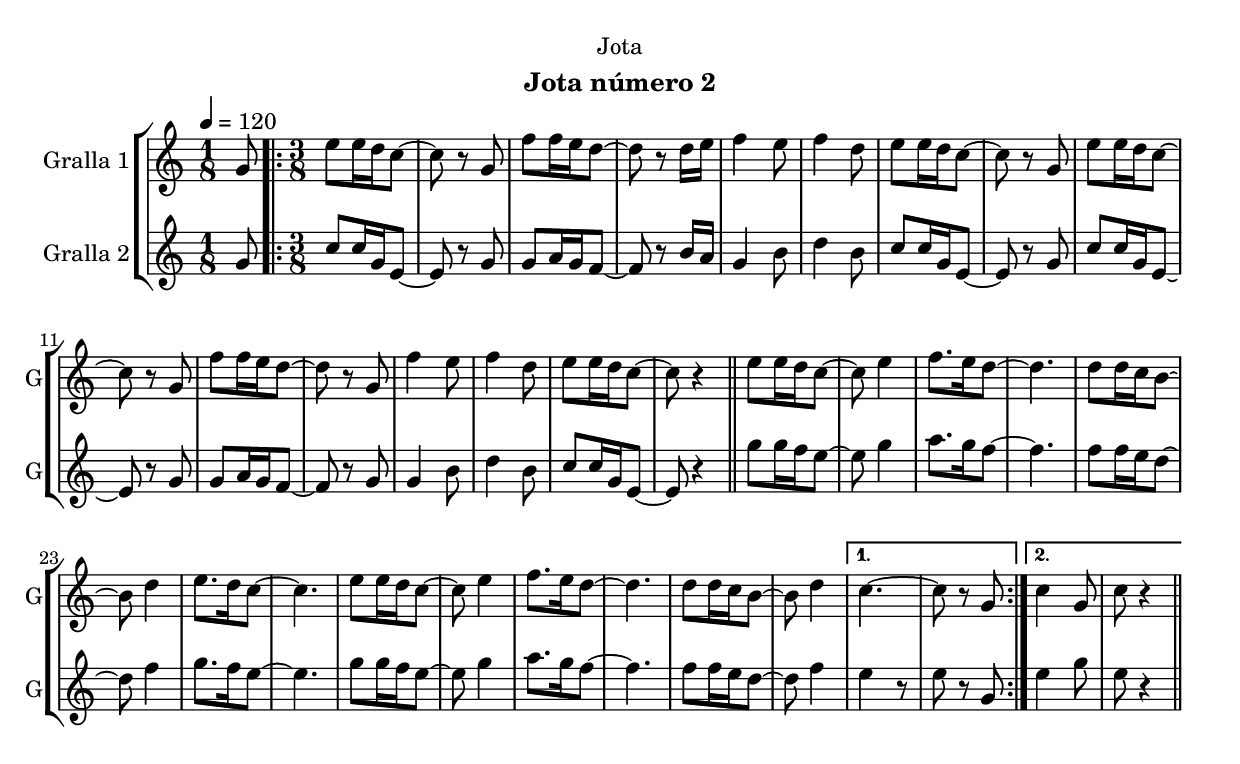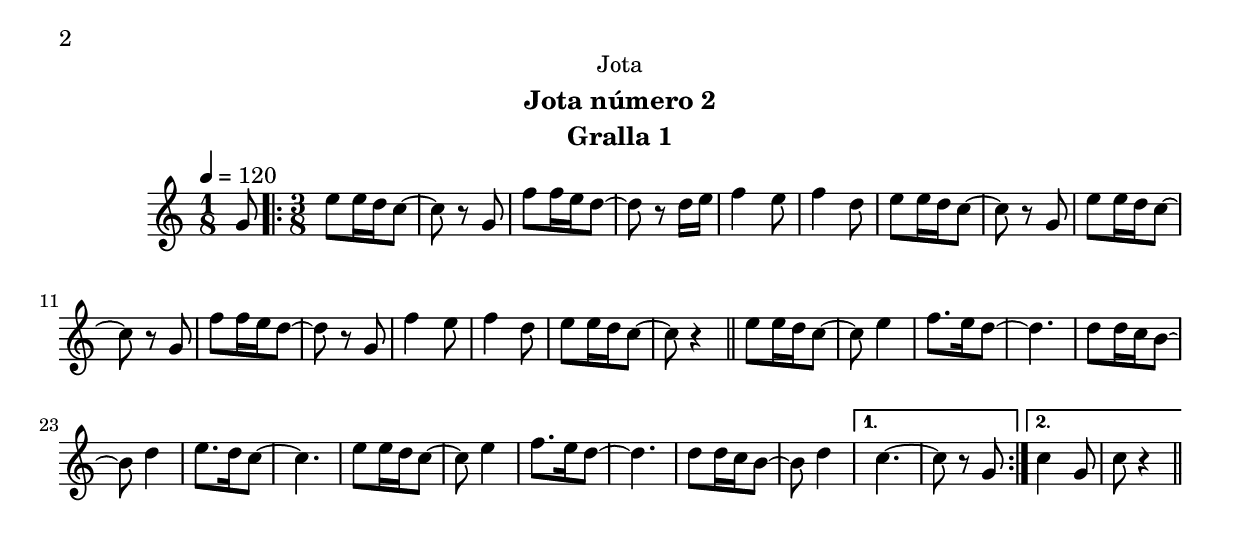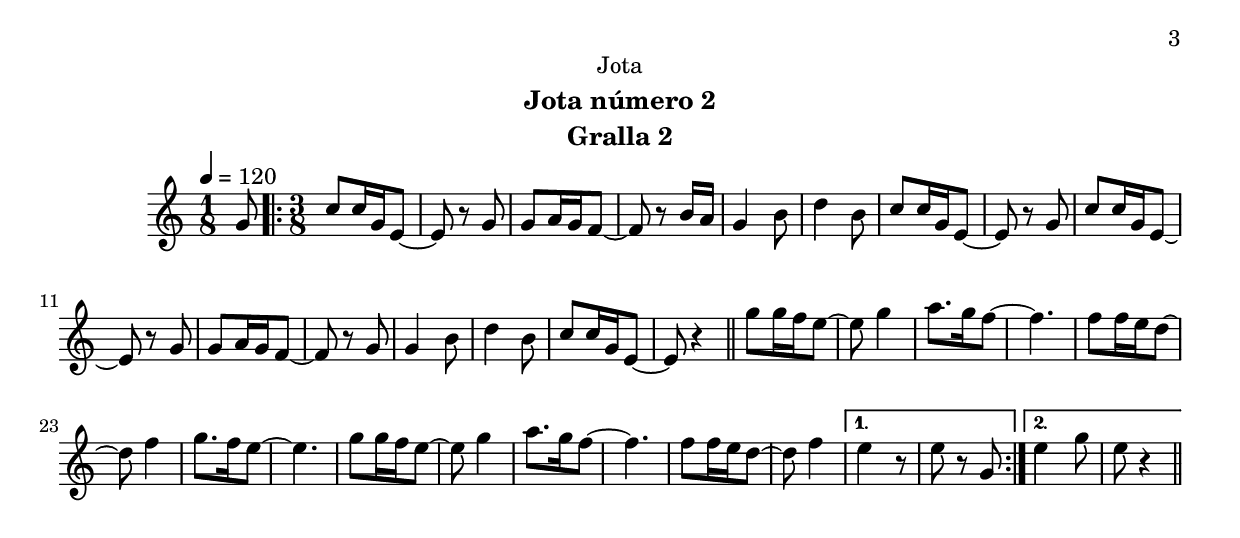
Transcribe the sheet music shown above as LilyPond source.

\version "2.22.1"

\header {
  dedication="Jota"
  title=""
  subtitle="Jota número 2"
  subsubtitle=""
  poet=""
  meter=""
  piece=""
  composer=""
  arranger=""
  opus=""
  instrument=""
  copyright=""
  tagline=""
}

liniaroAa =
\relative g'
{
  \tempo 4=120
  \clef treble
  \key c \major
  \time 1/8
  g8  |
  \time 3/8   \repeat volta 2 { e'8 e16 d c8 ~  |
  c8 r g  |
  f'8 f16 e d8 ~  |
  %05
  d8 r d16 e  |
  f4 e8  |
  f4 d8  |
  e8 e16 d c8 ~  |
  c8 r g  |
  %10
  e'8 e16 d c8 ~  |
  c8 r g  |
  f'8 f16 e d8 ~  |
  d8 r g,  |
  f'4 e8  |
  %15
  f4 d8  |
  e8 e16 d c8 ~  |
  c8 r4  \bar "||"
  e8 e16 d c8 ~  |
  c8 e4  |
  %20
  f8. e16 d8 ~  |
  d4.  |
  d8 d16 c b8 ~  |
  b8 d4  |
  e8. d16 c8 ~  |
  %25
  c4.  |
  e8 e16 d c8 ~  |
  c8 e4  |
  f8. e16 d8 ~  |
  d4.  |
  %30
  d8 d16 c b8 ~  |
  b8 d4 }
  \alternative { { c4. ~  |
  c8 r g }
  { c4 g8  |
  %35
  c8 r4 } } \bar "||"
}

liniaroAb =
\relative g'
{
  \tempo 4=120
  \clef treble
  \key c \major
  \time 1/8
  g8  |
  \time 3/8   \repeat volta 2 { c8 c16 g e8 ~  |
  e8 r g  |
  g8 a16 g f8 ~  |
  %05
  f8 r b16 a  |
  g4 b8  |
  d4 b8  |
  c8 c16 g e8 ~  |
  e8 r g  |
  %10
  c8 c16 g e8 ~  |
  e8 r g  |
  g8 a16 g f8 ~  |
  f8 r g  |
  g4 b8  |
  %15
  d4 b8  |
  c8 c16 g e8 ~  |
  e8 r4  \bar "||"
  g'8 g16 f e8 ~  |
  e8 g4  |
  %20
  a8. g16 f8 ~  |
  f4.  |
  f8 f16 e d8 ~  |
  d8 f4  |
  g8. f16 e8 ~  |
  %25
  e4.  |
  g8 g16 f e8 ~  |
  e8 g4  |
  a8. g16 f8 ~  |
  f4.  |
  %30
  f8 f16 e d8 ~  |
  d8 f4 }
  \alternative { { e4 r8  | % kompletite
  e8 r g, }
  { e'4 g8  |
  %35
  e8 r4 } } \bar "||"
}

\bookpart {
  \score {
    \new StaffGroup {
      \override Score.RehearsalMark #'self-alignment-X = #LEFT
      <<
        \new Staff \with {instrumentName = #"Gralla 1" shortInstrumentName = #"G"} \liniaroAa
        \new Staff \with {instrumentName = #"Gralla 2" shortInstrumentName = #"G"} \liniaroAb
      >>
    }
    \layout {}
  }
  \score { \unfoldRepeats
    \new StaffGroup {
      \override Score.RehearsalMark #'self-alignment-X = #LEFT
      <<
        \new Staff \with {instrumentName = #"Gralla 1" shortInstrumentName = #"G"} \liniaroAa
        \new Staff \with {instrumentName = #"Gralla 2" shortInstrumentName = #"G"} \liniaroAb
      >>
    }
    \midi {
      \set Staff.midiInstrument = "oboe"
      \set DrumStaff.midiInstrument = "drums"
    }
  }
}

\bookpart {
  \header {instrument="Gralla 1"}
  \score {
    \new StaffGroup {
      \override Score.RehearsalMark #'self-alignment-X = #LEFT
      <<
        \new Staff \liniaroAa
      >>
    }
    \layout {}
  }
  \score { \unfoldRepeats
    \new StaffGroup {
      \override Score.RehearsalMark #'self-alignment-X = #LEFT
      <<
        \new Staff \liniaroAa
      >>
    }
    \midi {
      \set Staff.midiInstrument = "oboe"
      \set DrumStaff.midiInstrument = "drums"
    }
  }
}

\bookpart {
  \header {instrument="Gralla 2"}
  \score {
    \new StaffGroup {
      \override Score.RehearsalMark #'self-alignment-X = #LEFT
      <<
        \new Staff \liniaroAb
      >>
    }
    \layout {}
  }
  \score { \unfoldRepeats
    \new StaffGroup {
      \override Score.RehearsalMark #'self-alignment-X = #LEFT
      <<
        \new Staff \liniaroAb
      >>
    }
    \midi {
      \set Staff.midiInstrument = "oboe"
      \set DrumStaff.midiInstrument = "drums"
    }
  }
}

